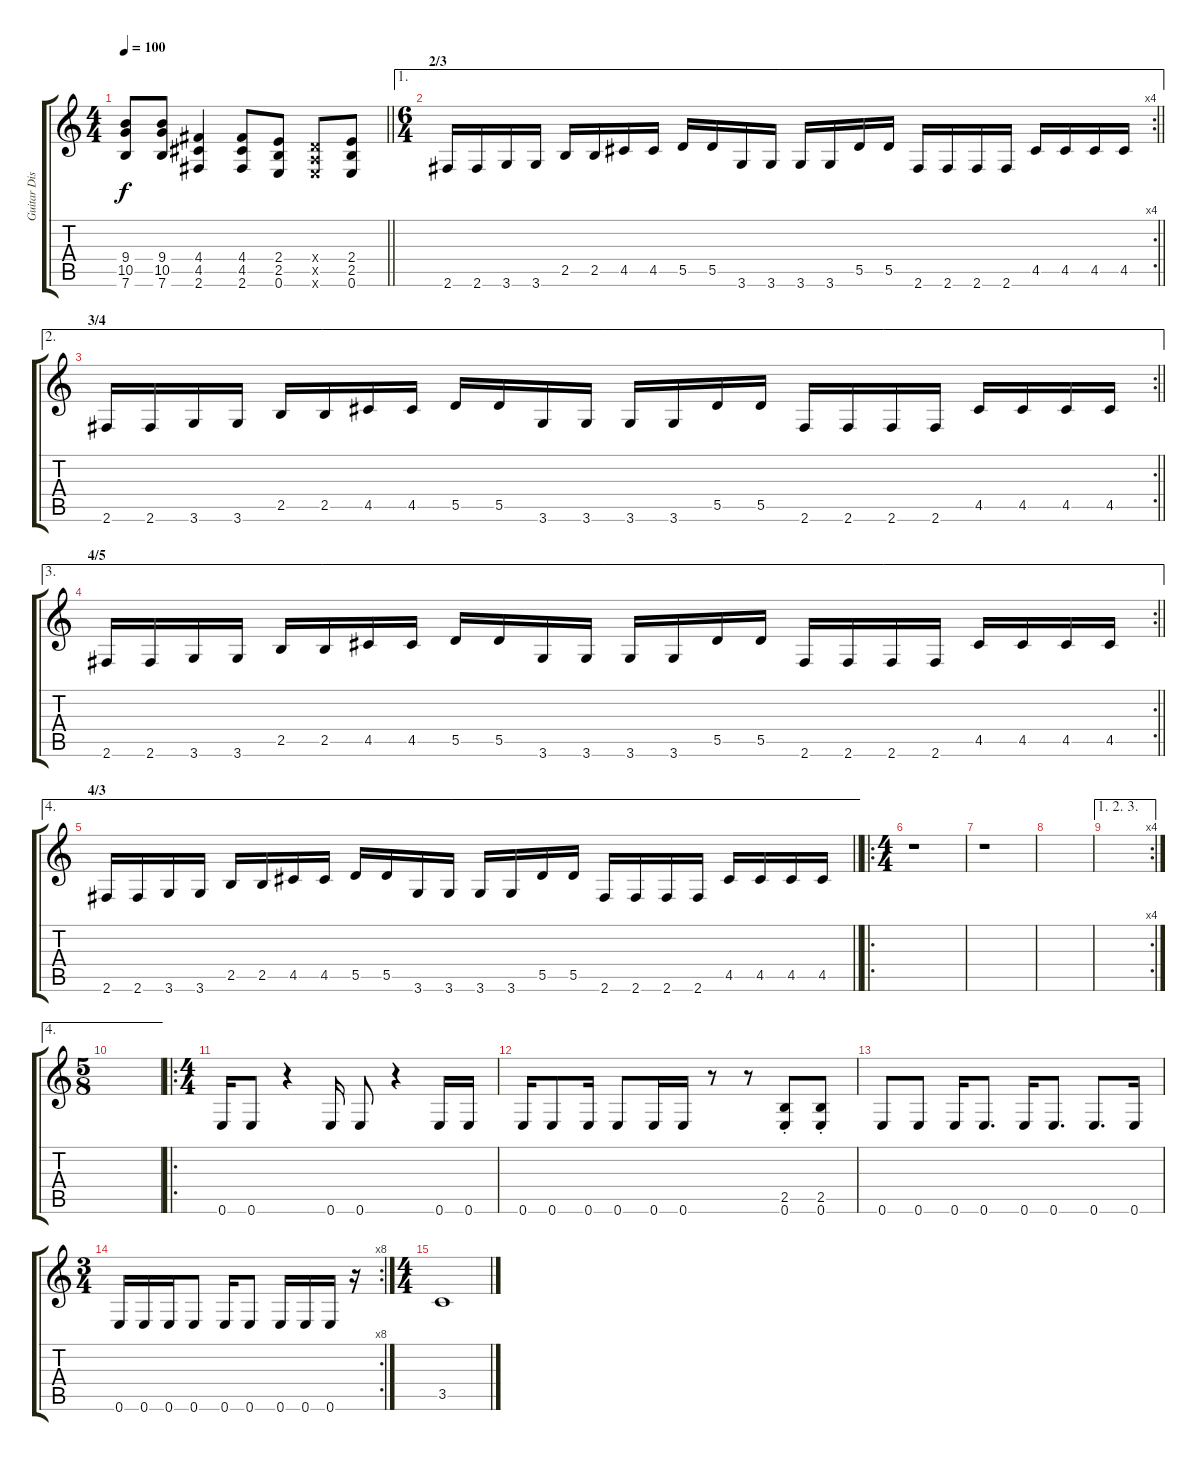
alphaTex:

\track ("Guitar Dist 2 (Alex)" "Guitar Dis") {instrument overdrivenguitar}
\staff {score tabs}
\tuning (E4 B3 G3 D3 A2 E2) {hide}
\ts (4 4)
\tempo 100
\clef g2
\barLineRight lightlight
\ks c
(9.4{t} 10.5{t} 7.6{t}).8{dy f} (9.4 10.5 7.6).8 (4.4 4.5 2.6).4 (4.4 4.5 2.6).8 (2.4 2.5 0.6).8 (0.4{x} 0.5{x} 0.6{x}).8 (2.4 2.5 0.6).8 |
\ae 1
\rc 4
\ts (6 4)
\section ("" "2/3")
\barLineRight lightlight
2.6.16 2.6.16 3.6.16 3.6.16 2.5.16 2.5.16 4.5.16 4.5.16 5.5.16 5.5.16 3.6.16 3.6.16 3.6.16 3.6.16 5.5.16 5.5.16 2.6.16 2.6.16 2.6.16 2.6.16 4.5.16 4.5.16 4.5.16 4.5.16 |
\ae 2
\rc 2
\section ("" "3/4")
\barLineRight lightlight
2.6.16 2.6.16 3.6.16 3.6.16 2.5.16 2.5.16 4.5.16 4.5.16 5.5.16 5.5.16 3.6.16 3.6.16 3.6.16 3.6.16 5.5.16 5.5.16 2.6.16 2.6.16 2.6.16 2.6.16 4.5.16 4.5.16 4.5.16 4.5.16 |
\ae 3
\rc 2
\section ("" "4/5")
\barLineRight lightlight
2.6.16 2.6.16 3.6.16 3.6.16 2.5.16 2.5.16 4.5.16 4.5.16 5.5.16 5.5.16 3.6.16 3.6.16 3.6.16 3.6.16 5.5.16 5.5.16 2.6.16 2.6.16 2.6.16 2.6.16 4.5.16 4.5.16 4.5.16 4.5.16 |
\ae 4
\section ("" "4/3")
\barLineRight lightlight
2.6.16 2.6.16 3.6.16 3.6.16 2.5.16 2.5.16 4.5.16 4.5.16 5.5.16 5.5.16 3.6.16 3.6.16 3.6.16 3.6.16 5.5.16 5.5.16 2.6.16 2.6.16 2.6.16 2.6.16 4.5.16 4.5.16 4.5.16 4.5.16 |
\ro
\ts (4 4)
r.1 |
r.1 |
|
\ae (1 2 3)
\rc 4
|
\ae 4
\ts (5 8)
|
\ro
\ts (4 4)
0.6.16{volume 13} 0.6.8 r.4 0.6.16 0.6.8 r.4 0.6.16 0.6.16 |
0.6.16 0.6.8 0.6.16 0.6.8 0.6.16 0.6.16 r.8 r.8 (2.5{st} 0.6{st}).8 (2.5{st} 0.6{st}).8 |
0.6.8 0.6.8 0.6.16 0.6.8{d} 0.6.16 0.6.8{d} 0.6.8{d} 0.6.16 |
\rc 8
\ts (3 4)
0.6.16 0.6.16 0.6.16 0.6.8 0.6.16 0.6.8 0.6.16 0.6.16 0.6.16 r.16 |
\ts (4 4)
3.5.1{instrument acousticguitarsteel}
